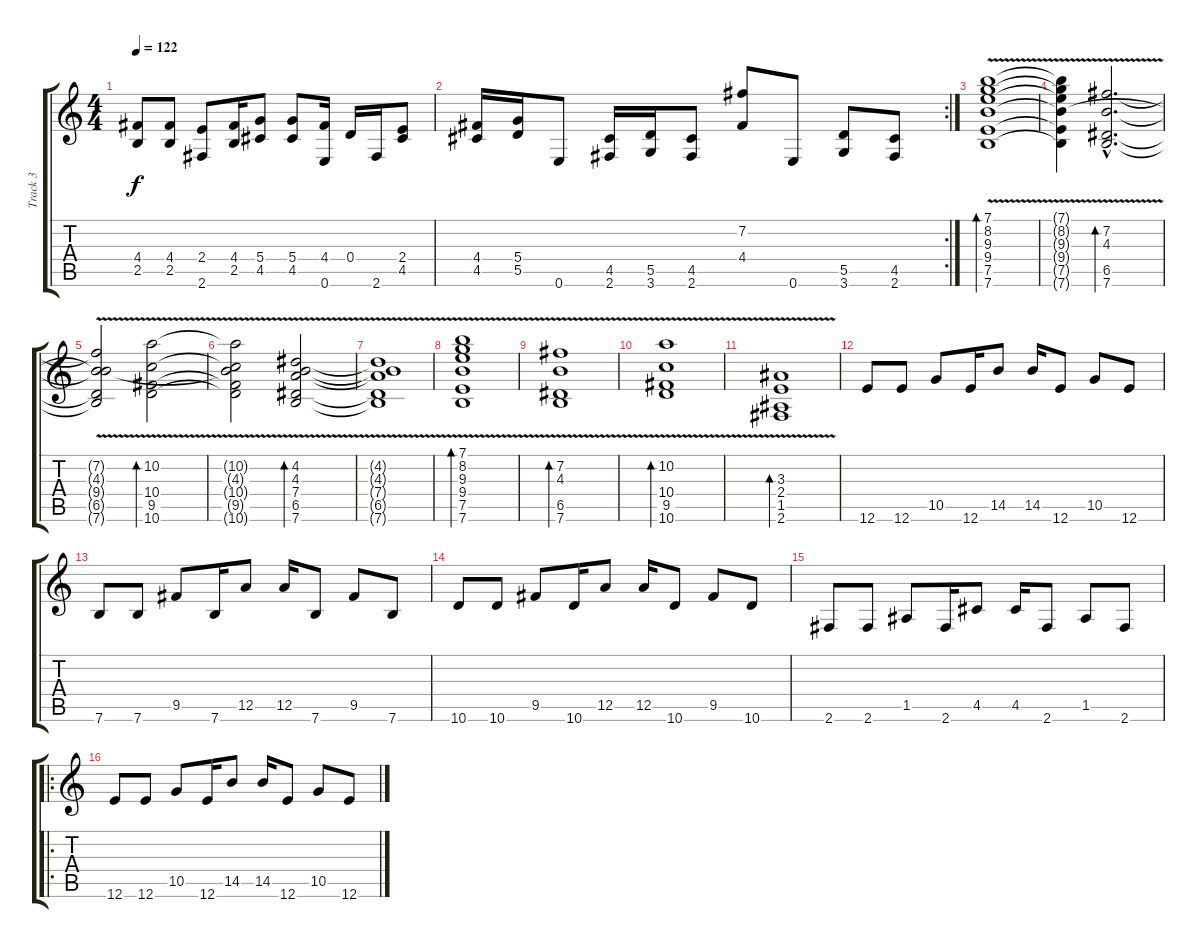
\track ("Track 3" "Track 3") {instrument synthbass1}
\staff {score tabs}
\tuning (E4 B3 G3 D3 A2 E2) {hide}
\ts (4 4)
\tempo 122
\clef g2
\ks c
(4.4 2.5).8{dy f} (4.4 2.5).8 (2.4 2.6).8 (4.4 2.5).16 (5.4 4.5).8 (5.4 4.5).8 (4.4 0.6).16 0.4.16 2.6.16 (2.4 4.5).8 |
\rc 2
(4.4 4.5).16 (5.4 5.5).16 0.6.8 (4.5 2.6).16 (5.5 3.6).16 (4.5 2.6).8 (7.2 4.4).8 0.6.8 (5.5 3.6).8 (4.5 2.6).8 |
(7.1{v} 8.2 9.3 9.4 7.5 7.6).1{bd 480} |
(7.1{t} 8.2{t} 9.3{t} 9.4{t} 7.5{t} 7.6{t}).4 (7.2{v hac} 4.3{hac} 6.5{hac} 7.6{hac}).2{d bd 480} |
(7.2{t} 4.3{t} 9.4{t} 6.5{t} 7.6{t}).2 (10.2{v} 10.4 9.5 10.6).2{bd 480} |
(10.2{t} 4.3{t} 10.4{t} 9.5{t} 10.6{t}).2 (4.2{v} 4.3 7.4 6.5 7.6).2{bd 480} |
(4.2{t} 4.3{t} 7.4{t} 6.5{t} 7.6{t}).1 |
(7.1{v} 8.2 9.3 9.4 7.5 7.6).1{bd 480} |
(7.2{v} 4.3 6.5 7.6).1{bd 480} |
(10.2{v} 10.4 9.5 10.6).1{bd 480} |
(3.3 2.4 1.5 2.6{v}).1{bd 480} |
12.6.8 12.6.8 10.5.8 12.6.16 14.5.8 14.5.16 12.6.8 10.5.8 12.6.8 |
7.6.8 7.6.8 9.5.8 7.6.16 12.5.8 12.5.16 7.6.8 9.5.8 7.6.8 |
10.6.8 10.6.8 9.5.8 10.6.16 12.5.8 12.5.16 10.6.8 9.5.8 10.6.8 |
2.6.8 2.6.8 1.5.8 2.6.16 4.5.8 4.5.16 2.6.8 1.5.8 2.6.8 |
\ro
12.6.8 12.6.8 10.5.8 12.6.16 14.5.8 14.5.16 12.6.8 10.5.8 12.6.8
